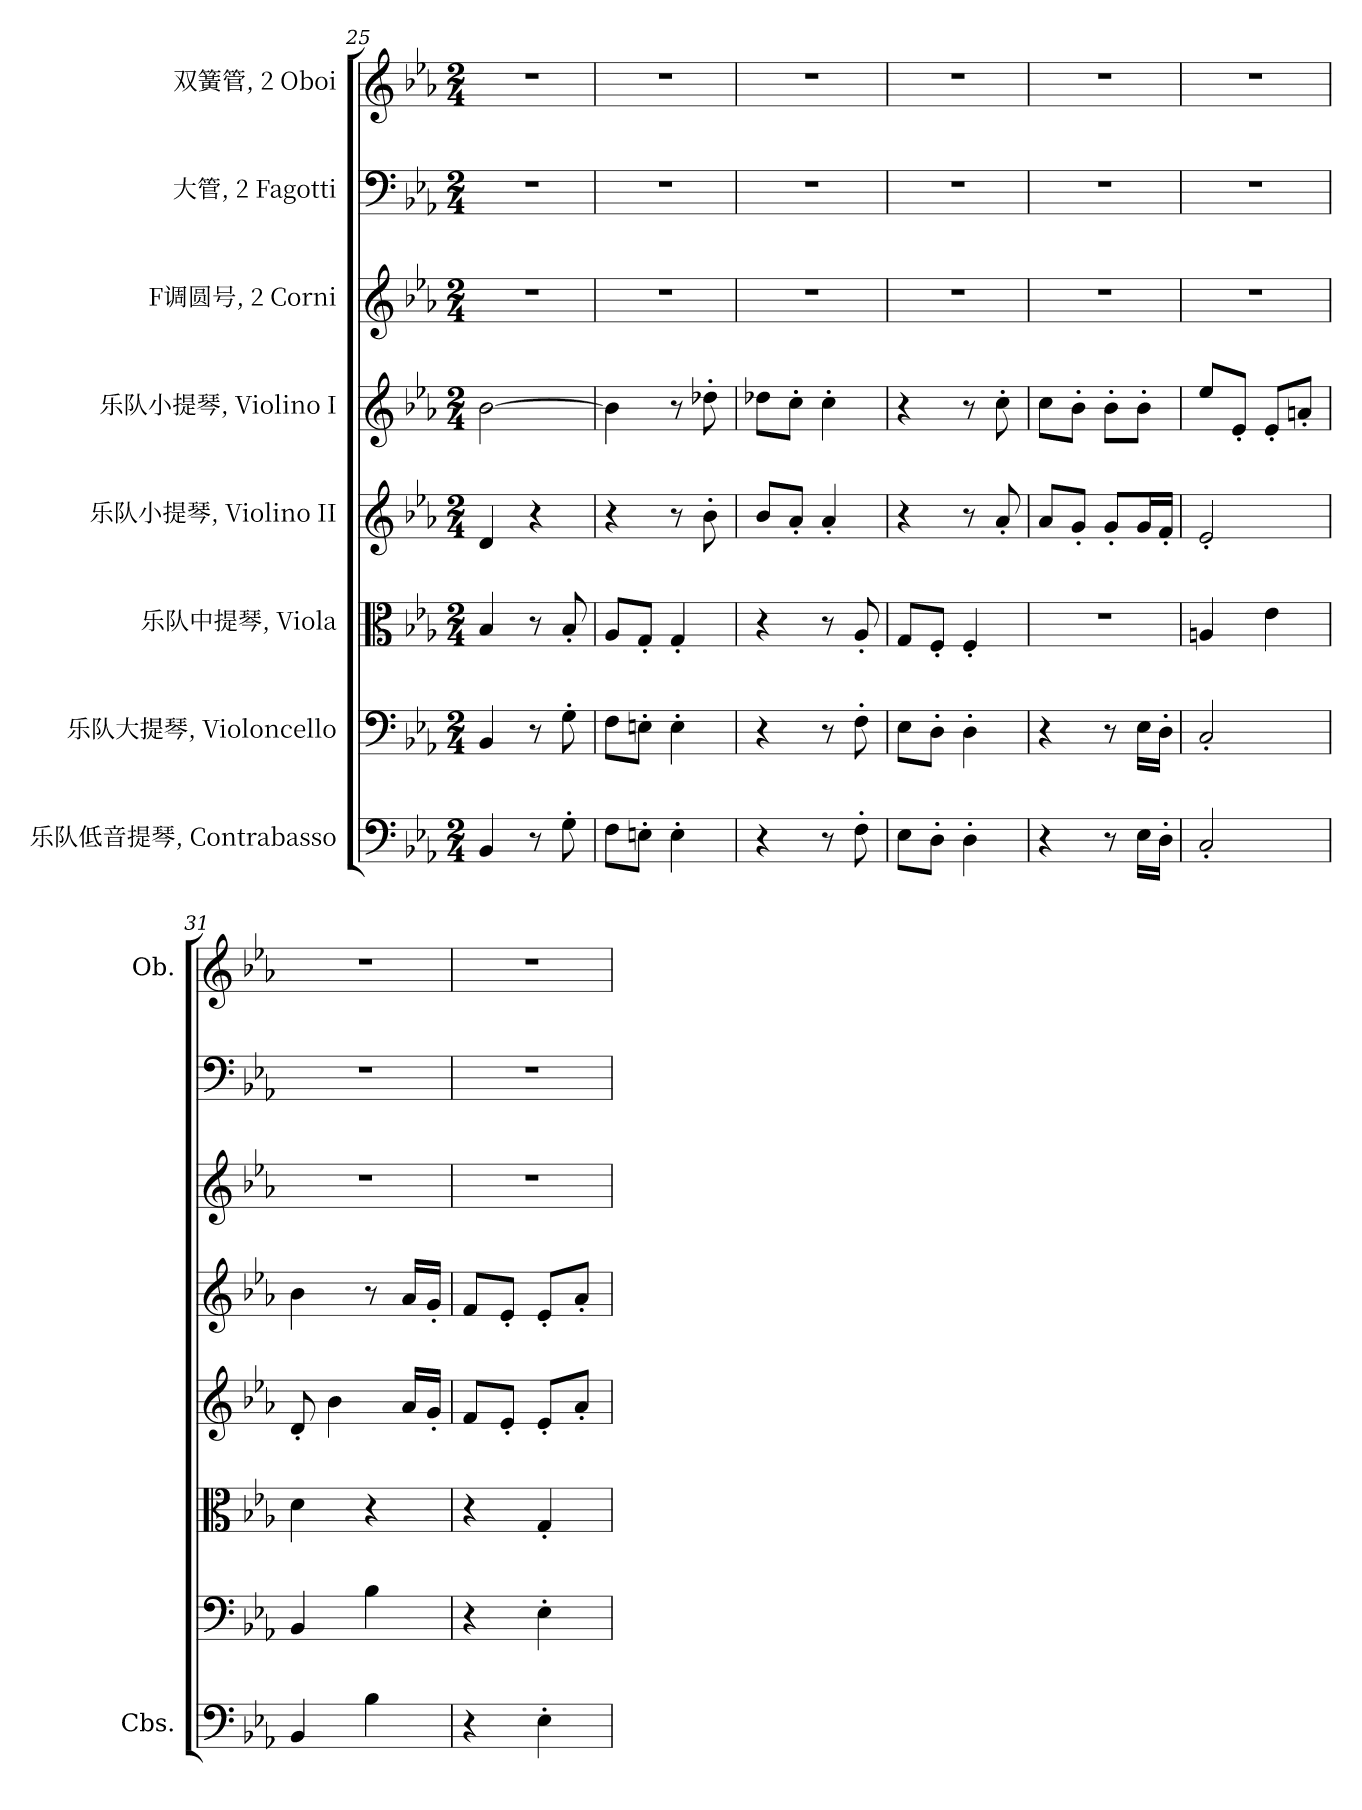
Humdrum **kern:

**kern	**kern	**kern	**kern	**kern	**kern	**kern	**kern
*part8	*part7	*part6	*part5	*part4	*part3	*part2	*part1
*staff8	*staff7	*staff6	*staff5	*staff4	*staff3	*staff2	*staff1
*I"乐队低音提琴, Contrabasso	*I"乐队大提琴, Violoncello	*I"乐队中提琴, Viola	*I"乐队小提琴, Violino II	*I"乐队小提琴, Violino I	*I"F调圆号, 2 Corni	*I"大管, 2 Fagotti	*I"双簧管, 2 Oboi
*I'Cbs.	*	*	*	*	*	*	*I'Ob.
*clefF4	*clefF4	*clefC3	*clefG2	*clefG2	*clefG2	*clefF4	*clefG2
*ITrd7c12	*	*	*	*	*ITrd4c7	*	*
*k[b-e-a-]	*k[b-e-a-]	*k[b-e-a-]	*k[b-e-a-]	*k[b-e-a-]	*k[b-e-a-d-]	*k[b-e-a-]	*k[b-e-a-]
*M2/4	*M2/4	*M2/4	*M2/4	*M2/4	*M2/4	*M2/4	*M2/4
=25	=25	=25	=25	=25	=25	=25	=25
4BBB-/	4BB-/	4B-/	4d/	[2b-\	2r	2r	2r
8r	8r	8r	4r	.	.	.	.
8GG'\	8G'\	8B-'/	.	.	.	.	.
=26	=26	=26	=26	=26	=26	=26	=26
8FF\L	8F\L	8A-/L	4r	4b-\]	2r	2r	2r
8EEn'\J	8En'\J	8G'/J	.	.	.	.	.
4EE'\	4E'\	4G'/	8r	8r	.	.	.
.	.	.	8b-'\	8dd-X'\	.	.	.
=27	=27	=27	=27	=27	=27	=27	=27
4r	4r	4r	8b-/L	8dd-X\L	2r	2r	2r
.	.	.	8a-'/J	8cc'\J	.	.	.
8r	8r	8r	4a-'/	4cc'\	.	.	.
8FF'\	8F'\	8A-'/	.	.	.	.	.
!!LO:PB:g=z
=28	=28	=28	=28	=28	=28	=28	=28
8EE-\L	8E-\L	8G/L	4r	4r	2r	2r	2r
8DD'\J	8D'\J	8F'/J	.	.	.	.	.
4DD'\	4D'\	4F'/	8r	8r	.	.	.
.	.	.	8a-'/	8cc'\	.	.	.
=29	=29	=29	=29	=29	=29	=29	=29
4r	4r	2r	8a-/L	8cc\L	2r	2r	2r
.	.	.	8g'/J	8b-'\J	.	.	.
8r	8r	.	8g'/L	8b-'\L	.	.	.
16EE-\LL	16E-\LL	.	16g/L	8b-'\J	.	.	.
16DD'\JJ	16D'\JJ	.	16f'/JJ	.	.	.	.
=30	=30	=30	=30	=30	=30	=30	=30
2CC'/	2C'/	4An/	2e-'/	8ee-/L	2r	2r	2r
.	.	.	.	8e-'/J	.	.	.
.	.	4e-\	.	8e-'/L	.	.	.
.	.	.	.	8an'/J	.	.	.
=31	=31	=31	=31	=31	=31	=31	=31
4BBB-/	4BB-/	4d\	8d'/	4b-\	2r	2r	2r
.	.	.	4b-\	.	.	.	.
4BB-\	4B-\	4r	.	8r	.	.	.
.	.	.	16a-/LL	16a-/LL	.	.	.
.	.	.	16g'/JJ	16g'/JJ	.	.	.
=32	=32	=32	=32	=32	=32	=32	=32
4r	4r	4r	8f/L	8f/L	2r	2r	2r
.	.	.	8e-'/J	8e-'/J	.	.	.
4EE-'\	4E-'\	4G'/	8e-'/L	8e-'/L	.	.	.
.	.	.	8a-'/J	8a-'/J	.	.	.
=	=	=	=	=	=	=	=
*-	*-	*-	*-	*-	*-	*-	*-
